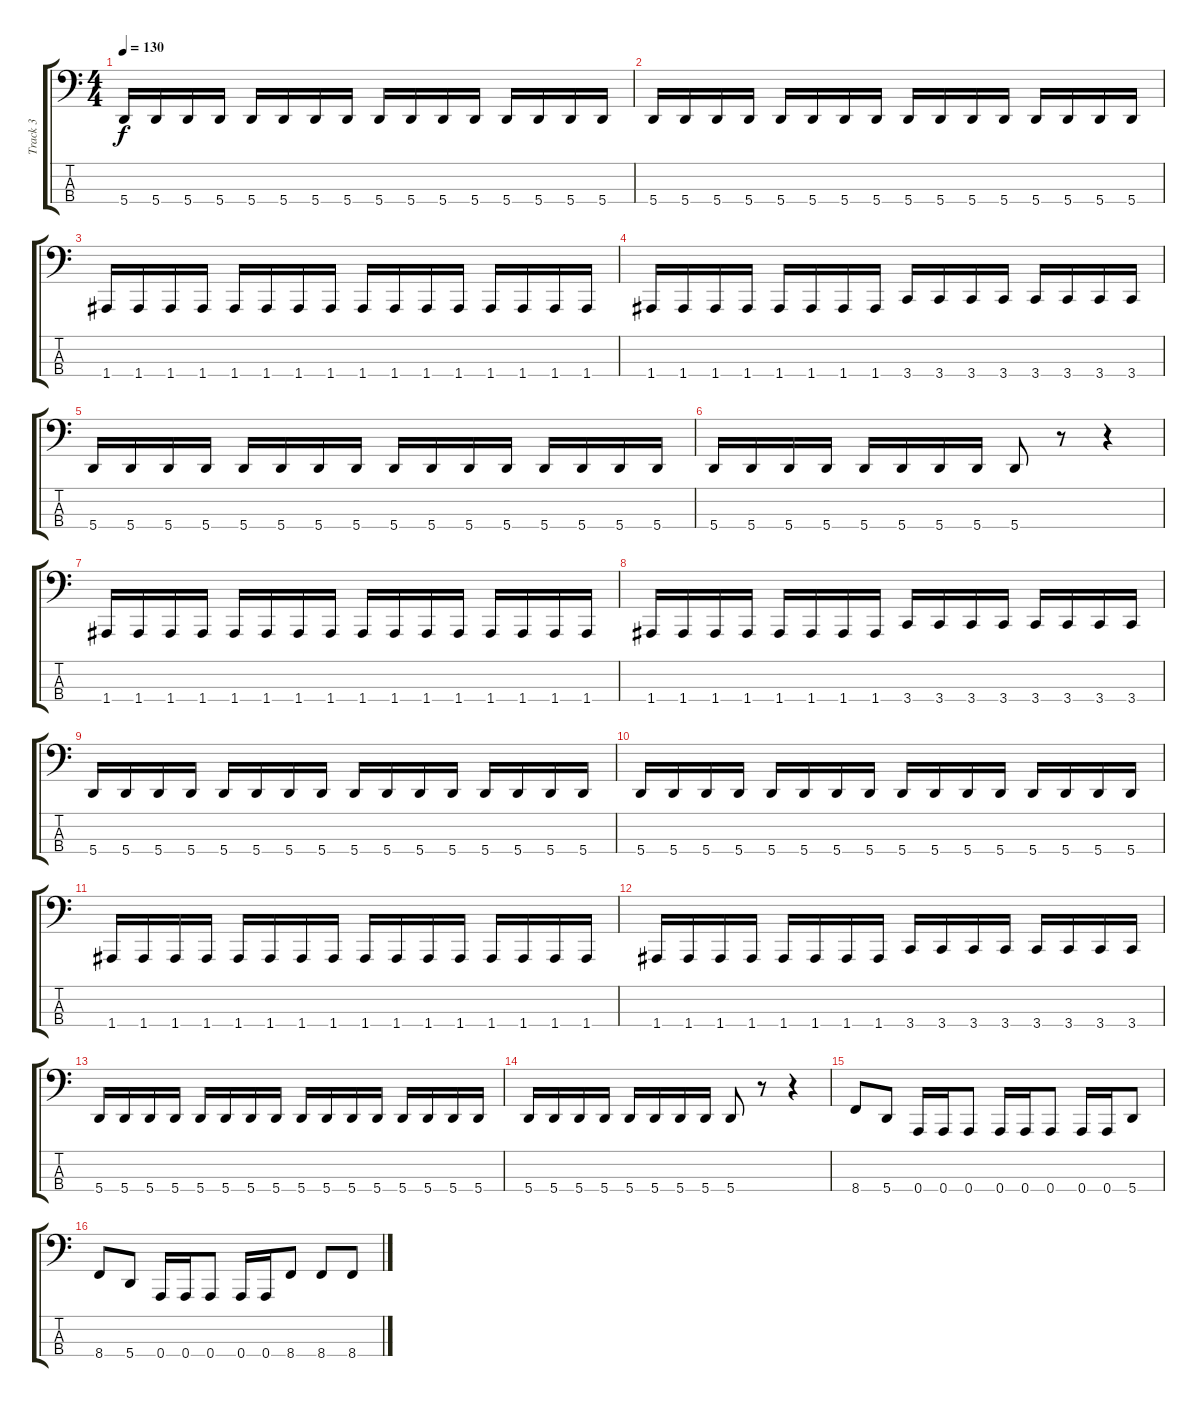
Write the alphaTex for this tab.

\track ("Track 3" "Track 3") {instrument electricbasspick}
\staff {score tabs}
\tuning (D2 A1 E1 A0) {hide}
\ts (4 4)
\tempo 130
\clef f4
\ks c
5.4.16{dy f} 5.4.16 5.4.16 5.4.16 5.4.16 5.4.16 5.4.16 5.4.16 5.4.16 5.4.16 5.4.16 5.4.16 5.4.16 5.4.16 5.4.16 5.4.16 |
5.4.16 5.4.16 5.4.16 5.4.16 5.4.16 5.4.16 5.4.16 5.4.16 5.4.16 5.4.16 5.4.16 5.4.16 5.4.16 5.4.16 5.4.16 5.4.16 |
1.4.16 1.4.16 1.4.16 1.4.16 1.4.16 1.4.16 1.4.16 1.4.16 1.4.16 1.4.16 1.4.16 1.4.16 1.4.16 1.4.16 1.4.16 1.4.16 |
1.4.16 1.4.16 1.4.16 1.4.16 1.4.16 1.4.16 1.4.16 1.4.16 3.4.16 3.4.16 3.4.16 3.4.16 3.4.16 3.4.16 3.4.16 3.4.16 |
5.4.16 5.4.16 5.4.16 5.4.16 5.4.16 5.4.16 5.4.16 5.4.16 5.4.16 5.4.16 5.4.16 5.4.16 5.4.16 5.4.16 5.4.16 5.4.16 |
5.4.16 5.4.16 5.4.16 5.4.16 5.4.16 5.4.16 5.4.16 5.4.16 5.4.8 r.8 r.4 |
1.4.16 1.4.16 1.4.16 1.4.16 1.4.16 1.4.16 1.4.16 1.4.16 1.4.16 1.4.16 1.4.16 1.4.16 1.4.16 1.4.16 1.4.16 1.4.16 |
1.4.16 1.4.16 1.4.16 1.4.16 1.4.16 1.4.16 1.4.16 1.4.16 3.4.16 3.4.16 3.4.16 3.4.16 3.4.16 3.4.16 3.4.16 3.4.16 |
5.4.16 5.4.16 5.4.16 5.4.16 5.4.16 5.4.16 5.4.16 5.4.16 5.4.16 5.4.16 5.4.16 5.4.16 5.4.16 5.4.16 5.4.16 5.4.16 |
5.4.16 5.4.16 5.4.16 5.4.16 5.4.16 5.4.16 5.4.16 5.4.16 5.4.16 5.4.16 5.4.16 5.4.16 5.4.16 5.4.16 5.4.16 5.4.16 |
1.4.16 1.4.16 1.4.16 1.4.16 1.4.16 1.4.16 1.4.16 1.4.16 1.4.16 1.4.16 1.4.16 1.4.16 1.4.16 1.4.16 1.4.16 1.4.16 |
1.4.16 1.4.16 1.4.16 1.4.16 1.4.16 1.4.16 1.4.16 1.4.16 3.4.16 3.4.16 3.4.16 3.4.16 3.4.16 3.4.16 3.4.16 3.4.16 |
5.4.16 5.4.16 5.4.16 5.4.16 5.4.16 5.4.16 5.4.16 5.4.16 5.4.16 5.4.16 5.4.16 5.4.16 5.4.16 5.4.16 5.4.16 5.4.16 |
5.4.16 5.4.16 5.4.16 5.4.16 5.4.16 5.4.16 5.4.16 5.4.16 5.4.8 r.8 r.4 |
8.4.8 5.4.8 0.4.16 0.4.16 0.4.8 0.4.16 0.4.16 0.4.8 0.4.16 0.4.16 5.4.8 |
8.4.8 5.4.8 0.4.16 0.4.16 0.4.8 0.4.16 0.4.16 8.4.8 8.4.8 8.4.8
